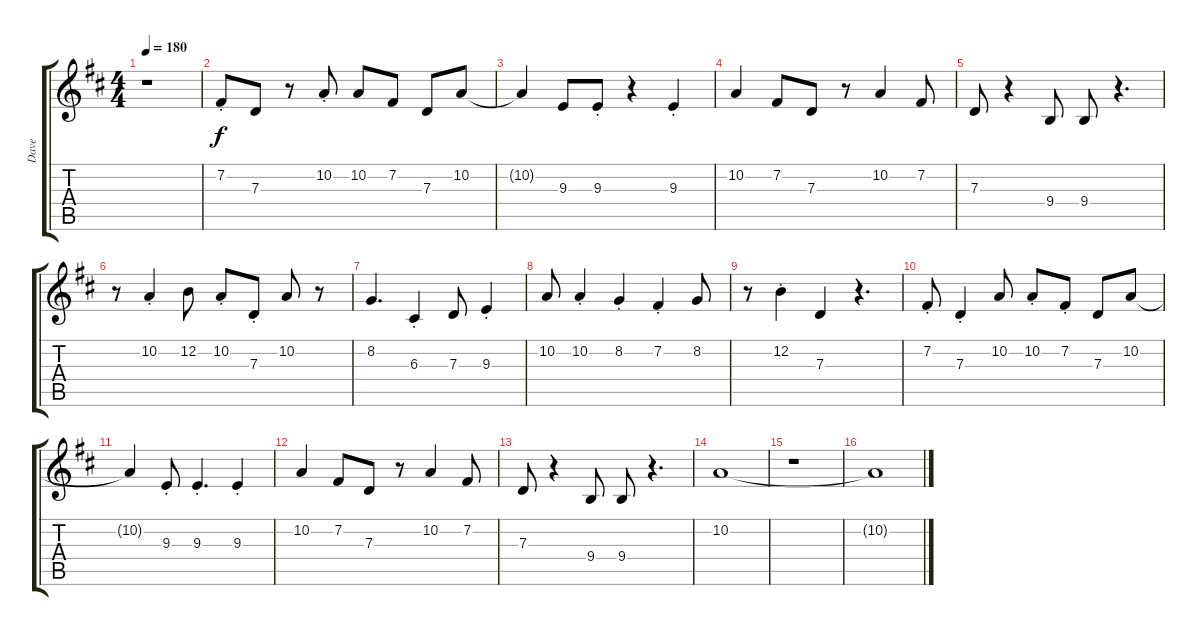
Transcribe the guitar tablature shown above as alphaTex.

\track ("Dave" "Dave") {instrument trumpet}
\staff {score tabs}
\tuning (E4 B3 G3 D3 A2 E2) {hide}
\ts (4 4)
\tempo 180
\clef g2
\ks d
r.1{dy f} |
7.2{st}.8 7.3.8 r.8 10.2{st}.8 10.2.8 7.2.8 7.3.8 10.2.8 |
10.2{t}.4 9.3.8 9.3{st}.8 r.4 9.3{st}.4 |
10.2.4 7.2.8 7.3.8 r.8 10.2.4 7.2.8 |
7.3.8 r.4 9.4.8 9.4.8 r.4{d} |
r.8 10.2{st}.4 12.2.8 10.2{st}.8 7.3{st}.8 10.2.8 r.8 |
8.2.4{d} 6.3{st}.4 7.3.8 9.3{st}.4 |
10.2.8 10.2{st}.4 8.2{st}.4 7.2{st}.4 8.2.8 |
r.8 12.2{st}.4 7.3.4 r.4{d} |
7.2{st}.8 7.3{st}.4 10.2.8 10.2{st}.8 7.2{st}.8 7.3.8 10.2.8 |
10.2{t}.4 9.3{st}.8 9.3{st}.4{d} 9.3{st}.4 |
10.2.4 7.2.8 7.3.8 r.8 10.2.4 7.2.8 |
7.3.8 r.4 9.4.8 9.4.8 r.4{d} |
10.2.1 |
r.1 |
10.2{t}.1
